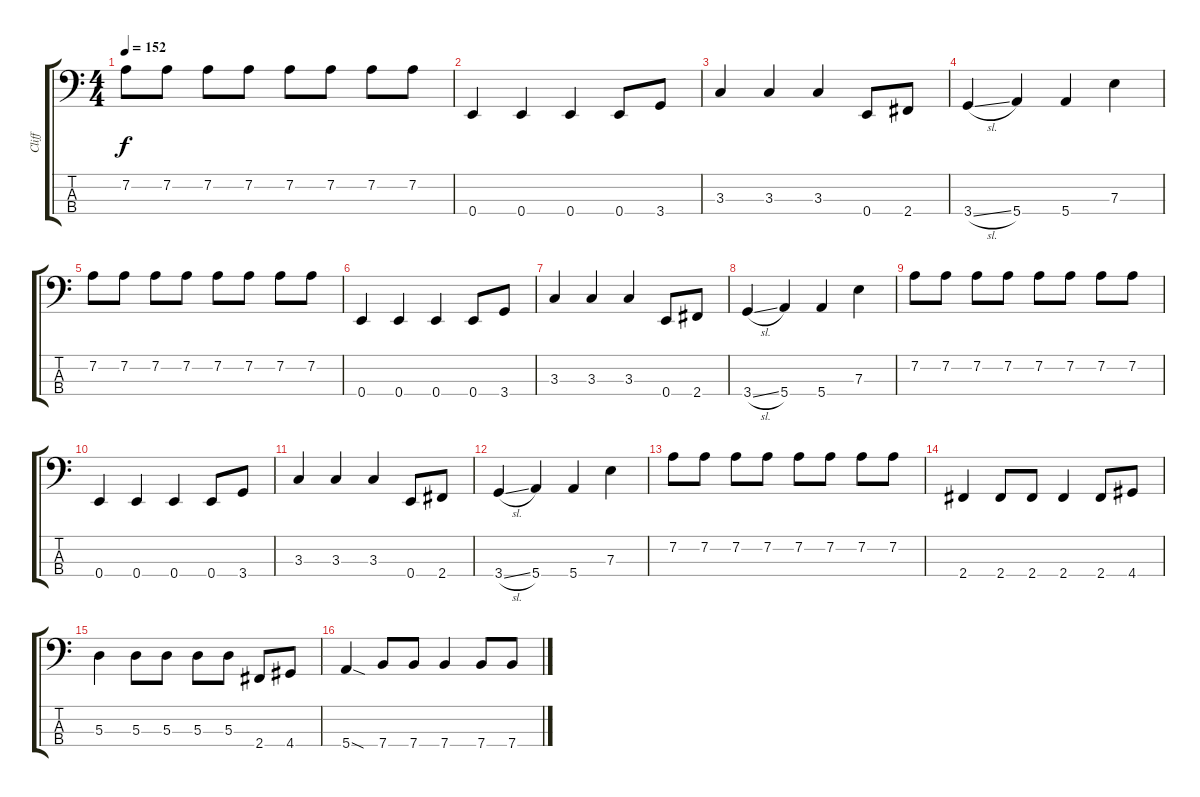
\track ("Cliff" "Cliff") {instrument electricbassfinger}
\staff {score tabs}
\tuning (G2 D2 A1 E1) {hide}
\ts (4 4)
\tempo 152
\clef f4
\ks c
7.2.8{dy f} 7.2.8 7.2.8 7.2.8 7.2.8 7.2.8 7.2.8 7.2.8 |
0.4.4 0.4.4 0.4.4 0.4.8 3.4.8 |
3.3.4 3.3.4 3.3.4 0.4.8 2.4.8 |
3.4{sl}.4 5.4.4 5.4.4 7.3.4 |
7.2.8 7.2.8 7.2.8 7.2.8 7.2.8 7.2.8 7.2.8 7.2.8 |
0.4.4 0.4.4 0.4.4 0.4.8 3.4.8 |
3.3.4 3.3.4 3.3.4 0.4.8 2.4.8 |
3.4{sl}.4 5.4.4 5.4.4 7.3.4 |
7.2.8 7.2.8 7.2.8 7.2.8 7.2.8 7.2.8 7.2.8 7.2.8 |
0.4.4 0.4.4 0.4.4 0.4.8 3.4.8 |
3.3.4 3.3.4 3.3.4 0.4.8 2.4.8 |
3.4{sl}.4 5.4.4 5.4.4 7.3.4 |
7.2.8 7.2.8 7.2.8 7.2.8 7.2.8 7.2.8 7.2.8 7.2.8 |
2.4.4 2.4.8 2.4.8 2.4.4 2.4.8 4.4.8 |
5.3.4 5.3.8 5.3.8 5.3.8 5.3.8 2.4.8 4.4.8 |
5.4{sod}.4 7.4.8 7.4.8 7.4.4 7.4.8 7.4.8
